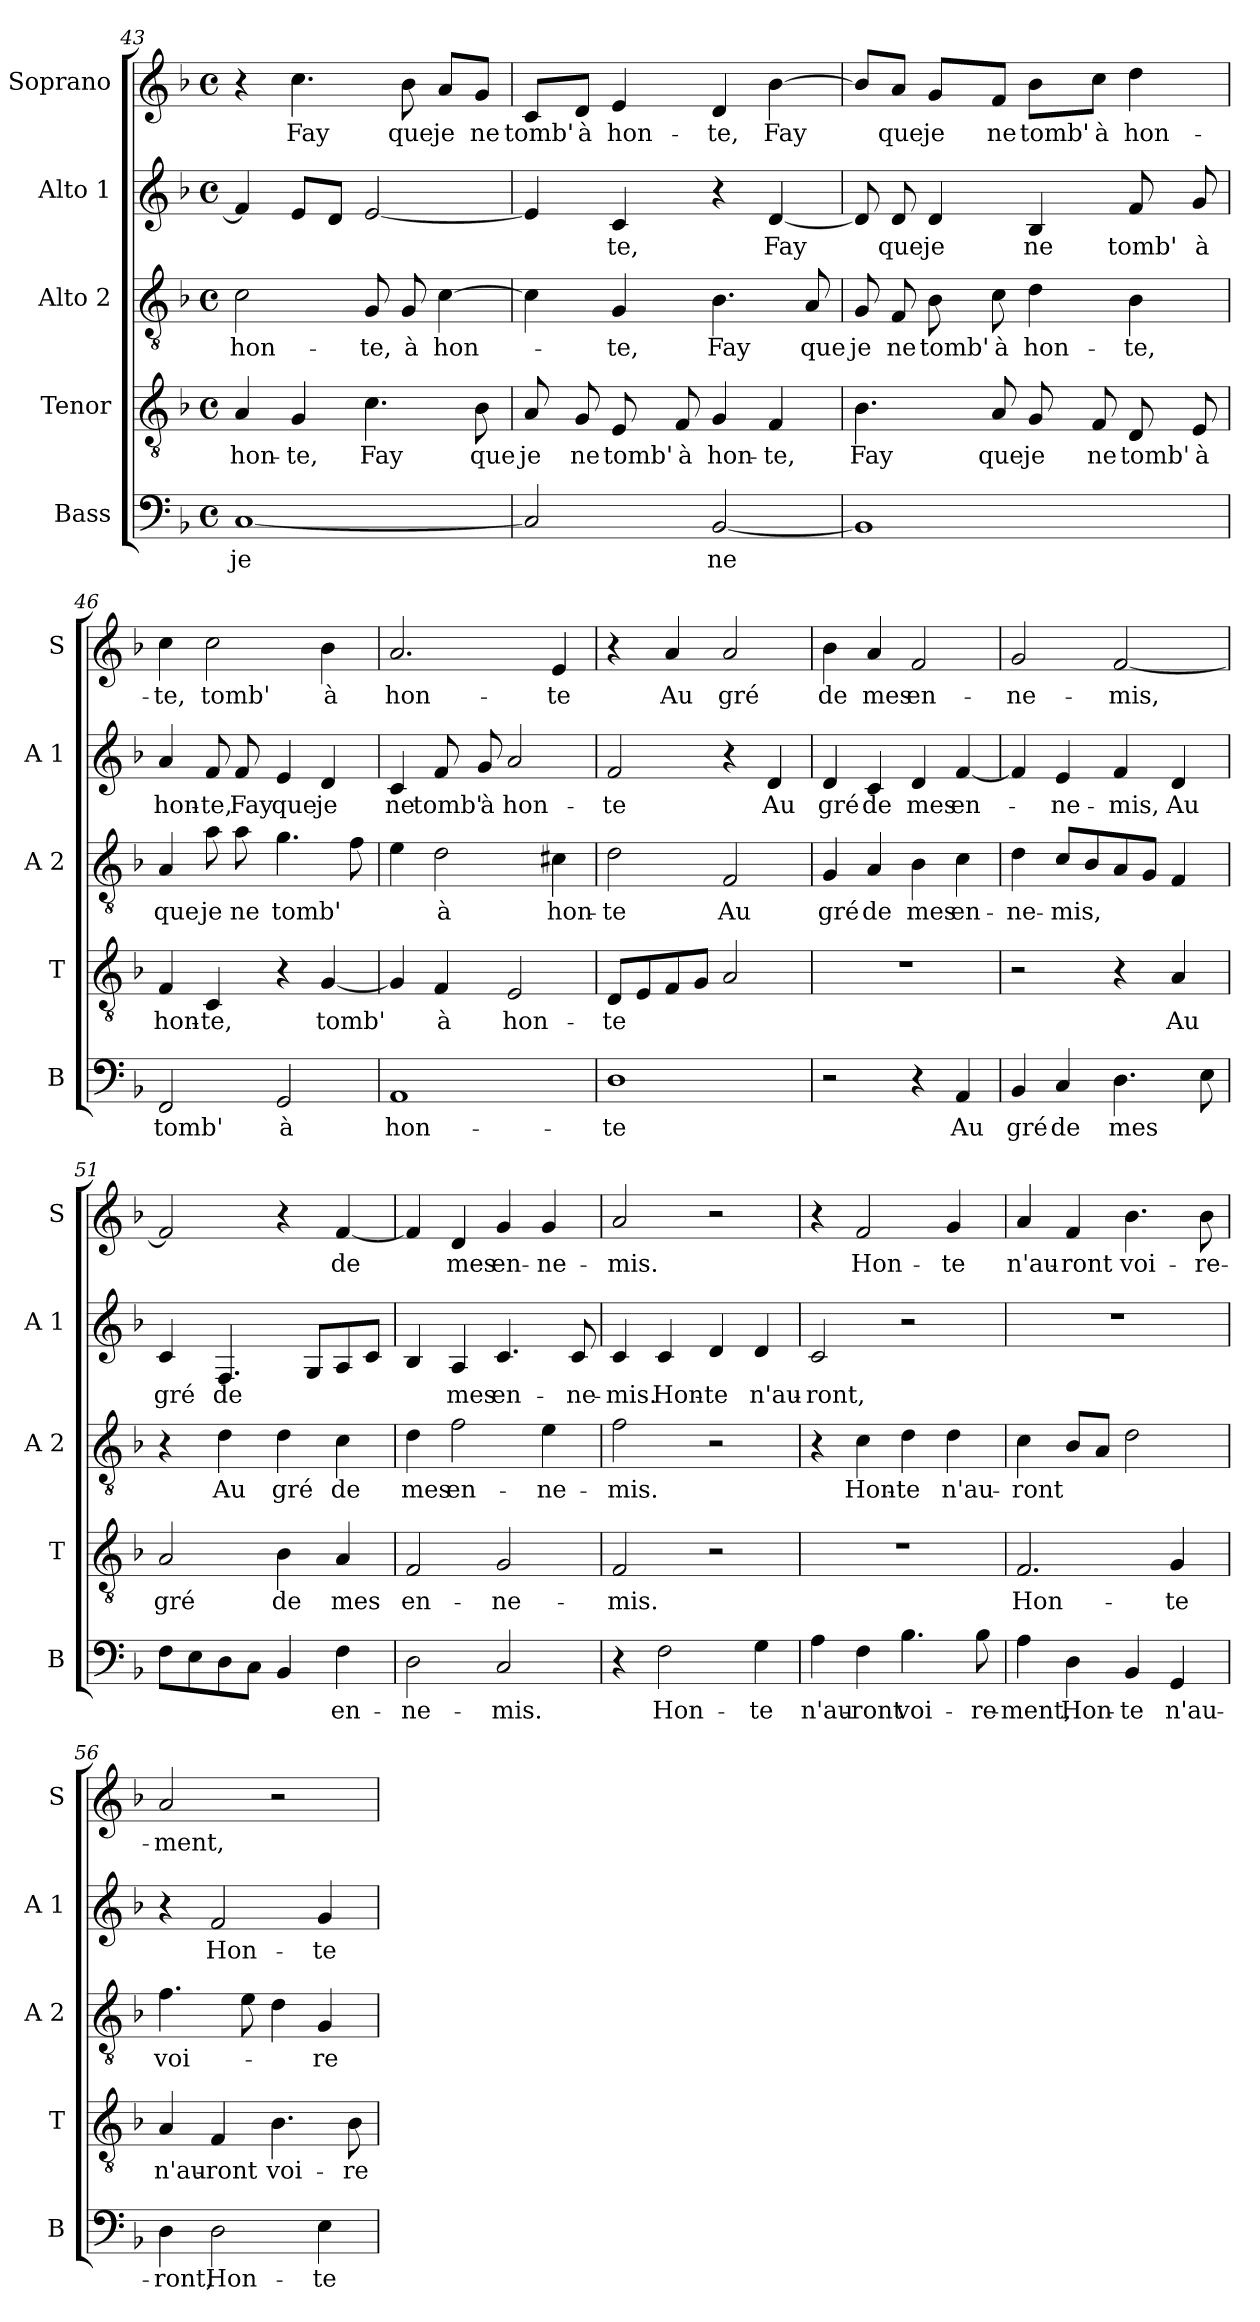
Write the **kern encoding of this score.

**kern	**text	**kern	**text	**kern	**text	**kern	**text	**kern	**text
*part5	*part5	*part4	*part4	*part3	*part3	*part2	*part2	*part1	*part1
*staff5	*staff5	*staff4	*staff4	*staff3	*staff3	*staff2	*staff2	*staff1	*staff1
*I"Bass	*	*I"Tenor	*	*I"Alto 2	*	*I"Alto 1	*	*I"Soprano	*
*I'B	*	*I'T	*	*I'A 2	*	*I'A 1	*	*I'S	*
*clefF4	*	*clefGv2	*	*clefGv2	*	*clefG2	*	*clefG2	*
*k[b-]	*	*k[b-]	*	*k[b-]	*	*k[b-]	*	*k[b-]	*
*F:	*	*F:	*	*F:	*	*F:	*	*F:	*
*M4/4	*	*M4/4	*	*M4/4	*	*M4/4	*	*M4/4	*
*met(c)	*	*met(c)	*	*met(c)	*	*met(c)	*	*met(c)	*
=43	=43	=43	=43	=43	=43	=43	=43	=43	=43
!	!LO:LY:b	!	!LO:LY:b	!	!LO:LY:b	!	!	!	!
[1C	je	4A/	hon-	2c\	hon-	4f/]	.	4r	.
!	!	!	!LO:LY:b	!	!	!	!	!	!LO:LY:b
.	.	4G/	-te,	.	.	8e/L	.	4.cc\	Fay
.	.	.	.	.	.	8d/J	.	.	.
!	!	!	!LO:LY:b	!	!LO:LY:b	!	!	!	!
.	.	4.c\	Fay	8G/	-te,	[2e/	.	.	.
!	!	!	!	!	!LO:LY:b	!	!	!	!LO:LY:b
.	.	.	.	8G/	à	.	.	8b-\	que
!	!	!	!	!	!LO:LY:b	!	!	!	!LO:LY:b
.	.	.	.	[4c\	hon-	.	.	8a/L	je
!	!	!	!LO:LY:b	!	!	!	!	!	!LO:LY:b
.	.	8B-\	que	.	.	.	.	8g/J	ne
=44	=44	=44	=44	=44	=44	=44	=44	=44	=44
!	!	!	!LO:LY:b	!	!	!	!	!	!LO:LY:b
2C/]	.	8A/	je	4c\]	.	4e/]	.	8c/L	tomb'
!	!	!	!LO:LY:b	!	!	!	!	!	!LO:LY:b
.	.	8G/	ne	.	.	.	.	8d/J	à
!	!	!	!LO:LY:b	!	!LO:LY:b	!	!LO:LY:b	!	!LO:LY:b
.	.	8E/	tomb'	4G/	-te,	4c/	-te,	4e/	hon-
!	!	!	!LO:LY:b	!	!	!	!	!	!
.	.	8F/	à	.	.	.	.	.	.
!	!LO:LY:b	!	!LO:LY:b	!	!LO:LY:b	!	!	!	!LO:LY:b
[2BB-/	ne	4G/	hon-	4.B-\	Fay	4r	.	4d/	-te,
!	!	!	!LO:LY:b	!	!	!	!LO:LY:b	!	!LO:LY:b
.	.	4F/	-te,	.	.	[4d/	Fay	[4b-\	Fay
!	!	!	!	!	!LO:LY:b	!	!	!	!
.	.	.	.	8A/	que	.	.	.	.
!!LO:LB:g=z
=45	=45	=45	=45	=45	=45	=45	=45	=45	=45
!	!	!	!LO:LY:b	!	!LO:LY:b	!	!	!	!
1BB-]	.	4.B-\	Fay	8G/	je	8d/]	.	8b-/L]	.
!	!	!	!	!	!LO:LY:b	!	!LO:LY:b	!	!LO:LY:b
.	.	.	.	8F/	ne	8d/	que	8a/J	que
!	!	!	!	!	!LO:LY:b	!	!LO:LY:b	!	!LO:LY:b
.	.	.	.	8B-\	tomb'	4d/	je	8g/L	je
!	!	!	!LO:LY:b	!	!LO:LY:b	!	!	!	!LO:LY:b
.	.	8A/	que	8c\	à	.	.	8f/J	ne
!	!	!	!LO:LY:b	!	!LO:LY:b	!	!LO:LY:b	!	!LO:LY:b
.	.	8G/	je	4d\	hon-	4B-/	ne	8b-\L	tomb'
!	!	!	!LO:LY:b	!	!	!	!	!	!LO:LY:b
.	.	8F/	ne	.	.	.	.	8cc\J	à
!	!	!	!LO:LY:b	!	!LO:LY:b	!	!LO:LY:b	!	!LO:LY:b
.	.	8D/	tomb'	4B-\	-te,	8f/	tomb'	4dd\	hon-
!	!	!	!LO:LY:b	!	!	!	!LO:LY:b	!	!
.	.	8E/	à	.	.	8g/	à	.	.
=46	=46	=46	=46	=46	=46	=46	=46	=46	=46
!	!LO:LY:b	!	!LO:LY:b	!	!LO:LY:b	!	!LO:LY:b	!	!LO:LY:b
2FF/	tomb'	4F/	hon-	4A/	que	4a/	hon-	4cc\	-te,
!	!	!	!LO:LY:b	!	!LO:LY:b	!	!LO:LY:b	!	!LO:LY:b
.	.	4C/	-te,	8a\	je	8f/	-te,	2cc\	tomb'
!	!	!	!	!	!LO:LY:b	!	!LO:LY:b	!	!
.	.	.	.	8a\	ne	8f/	Fay	.	.
!	!LO:LY:b	!	!	!	!LO:LY:b	!	!LO:LY:b	!	!
2GG/	à	4r	.	4.g\	tomb'	4e/	que	.	.
!	!	!	!LO:LY:b	!	!	!	!LO:LY:b	!	!LO:LY:b
.	.	[4G/	tomb'	.	.	4d/	je	4b-\	à
.	.	.	.	8f\	.	.	.	.	.
=47	=47	=47	=47	=47	=47	=47	=47	=47	=47
!	!LO:LY:b	!	!	!	!	!	!LO:LY:b	!	!LO:LY:b
1AA	hon-	4G/]	.	4e\	.	4c/	ne	2.a/	hon-
!	!	!	!LO:LY:b	!	!LO:LY:b	!	!LO:LY:b	!	!
.	.	4F/	à	2d\	à	8f/	tomb'	.	.
!	!	!	!	!	!	!	!LO:LY:b	!	!
.	.	.	.	.	.	8g/	à	.	.
!	!	!	!LO:LY:b	!	!	!	!LO:LY:b	!	!
.	.	2E/	hon-	.	.	2a/	hon-	.	.
!	!	!	!	!	!LO:LY:b	!	!	!	!LO:LY:b
.	.	.	.	4c#X\	hon-	.	.	4e/	-te
=48	=48	=48	=48	=48	=48	=48	=48	=48	=48
!	!LO:LY:b	!	!LO:LY:b	!	!LO:LY:b	!	!LO:LY:b	!	!
1D	-te	8D/L	-te	2d\	-te	2f/	-te	4r	.
.	.	8E/	.	.	.	.	.	.	.
!	!	!	!	!	!	!	!	!	!LO:LY:b
.	.	8F/	.	.	.	.	.	4a/	Au
.	.	8G/J	.	.	.	.	.	.	.
!	!	!	!	!	!LO:LY:b	!	!	!	!LO:LY:b
.	.	2A/	.	2F/	Au	4r	.	2a/	gré
!	!	!	!	!	!	!	!LO:LY:b	!	!
.	.	.	.	.	.	4d/	Au	.	.
=49	=49	=49	=49	=49	=49	=49	=49	=49	=49
!	!	!	!	!	!LO:LY:b	!	!LO:LY:b	!	!LO:LY:b
2r	.	1r	.	4G/	gré	4d/	gré	4b-\	de
!	!	!	!	!	!LO:LY:b	!	!LO:LY:b	!	!LO:LY:b
.	.	.	.	4A/	de	4c/	de	4a/	mes
!	!	!	!	!	!LO:LY:b	!	!LO:LY:b	!	!LO:LY:b
4r	.	.	.	4B-\	mes	4d/	mes	2f/	en-
!	!LO:LY:b	!	!	!	!LO:LY:b	!	!LO:LY:b	!	!
4AA/	Au	.	.	4c\	en-	[4f/	en-	.	.
!!LO:LB:g=z
=50	=50	=50	=50	=50	=50	=50	=50	=50	=50
!	!LO:LY:b	!	!	!	!LO:LY:b	!	!	!	!LO:LY:b
4BB-/	gré	2r	.	4d\	-ne-	4f/]	.	2g/	-ne-
!	!LO:LY:b	!	!	!	!LO:LY:b	!	!LO:LY:b	!	!
4C/	de	.	.	8c/L	-mis,	4e/	-ne-	.	.
.	.	.	.	8B-/	.	.	.	.	.
!	!LO:LY:b	!	!	!	!	!	!LO:LY:b	!	!LO:LY:b
4.D\	mes	4r	.	8A/	.	4f/	-mis,	[2f/	-mis,
.	.	.	.	8G/J	.	.	.	.	.
!	!	!	!LO:LY:b	!	!	!	!LO:LY:b	!	!
.	.	4A/	Au	4F/	.	4d/	Au	.	.
8E\	.	.	.	.	.	.	.	.	.
=51	=51	=51	=51	=51	=51	=51	=51	=51	=51
!	!	!	!LO:LY:b	!	!	!	!LO:LY:b	!	!
8F\L	.	2A/	gré	4r	.	4c/	gré	2f/]	.
8E\	.	.	.	.	.	.	.	.	.
!	!	!	!	!	!LO:LY:b	!	!LO:LY:b	!	!
8D\	.	.	.	4d\	Au	4.F/	de	.	.
8C\J	.	.	.	.	.	.	.	.	.
!	!	!	!LO:LY:b	!	!LO:LY:b	!	!	!	!
4BB-/	.	4B-\	de	4d\	gré	.	.	4r	.
.	.	.	.	.	.	8G/L	.	.	.
!	!LO:LY:b	!	!LO:LY:b	!	!LO:LY:b	!	!	!	!LO:LY:b
4F\	en-	4A/	mes	4c\	de	8A/	.	[4f/	de
.	.	.	.	.	.	8c/J	.	.	.
=52	=52	=52	=52	=52	=52	=52	=52	=52	=52
!	!LO:LY:b	!	!LO:LY:b	!	!LO:LY:b	!	!	!	!
2D\	-ne-	2F/	en-	4d\	mes	4B-/	.	4f/]	.
!	!	!	!	!	!LO:LY:b	!	!LO:LY:b	!	!LO:LY:b
.	.	.	.	2f\	en-	4A/	mes	4d/	mes
!	!LO:LY:b	!	!LO:LY:b	!	!	!	!LO:LY:b	!	!LO:LY:b
2C/	-mis.	2G/	-ne-	.	.	4.c/	en-	4g/	en-
!	!	!	!	!	!LO:LY:b	!	!	!	!LO:LY:b
.	.	.	.	4e\	-ne-	.	.	4g/	-ne-
!	!	!	!	!	!	!	!LO:LY:b	!	!
.	.	.	.	.	.	8c/	-ne-	.	.
=53	=53	=53	=53	=53	=53	=53	=53	=53	=53
!	!	!	!LO:LY:b	!	!LO:LY:b	!	!LO:LY:b	!	!LO:LY:b
4r	.	2F/	-mis.	2f\	-mis.	4c/	-mis.	2a/	-mis.
!	!LO:LY:b	!	!	!	!	!	!LO:LY:b	!	!
2F\	Hon-	.	.	.	.	4c/	Hon-	.	.
!	!	!	!	!	!	!	!LO:LY:b	!	!
.	.	2r	.	2r	.	4d/	-te	2r	.
!	!LO:LY:b	!	!	!	!	!	!LO:LY:b	!	!
4G\	-te	.	.	.	.	4d/	n'au-	.	.
=54	=54	=54	=54	=54	=54	=54	=54	=54	=54
!	!LO:LY:b	!	!	!	!	!	!LO:LY:b	!	!
4A\	n'au-	1r	.	4r	.	2c/	-ront,	4r	.
!	!LO:LY:b	!	!	!	!LO:LY:b	!	!	!	!LO:LY:b
4F\	-ront	.	.	4c\	Hon-	.	.	2f/	Hon-
!	!LO:LY:b	!	!	!	!LO:LY:b	!	!	!	!
4.B-\	voi-	.	.	4d\	-te	2r	.	.	.
!	!	!	!	!	!LO:LY:b	!	!	!	!LO:LY:b
.	.	.	.	4d\	n'au-	.	.	4g/	-te
!	!LO:LY:b	!	!	!	!	!	!	!	!
8B-\	-re-	.	.	.	.	.	.	.	.
=55	=55	=55	=55	=55	=55	=55	=55	=55	=55
!	!LO:LY:b	!	!LO:LY:b	!	!LO:LY:b	!	!	!	!LO:LY:b
4A\	-ment,	2.F/	Hon-	4c\	-ront	1r	.	4a/	n'au-
!	!LO:LY:b	!	!	!	!	!	!	!	!LO:LY:b
4D\	Hon-	.	.	8B-/L	.	.	.	4f/	-ront
.	.	.	.	8A/J	.	.	.	.	.
!	!LO:LY:b	!	!	!	!	!	!	!	!LO:LY:b
4BB-/	-te	.	.	2d\	.	.	.	4.b-\	voi-
!	!LO:LY:b	!	!LO:LY:b	!	!	!	!	!	!
4GG/	n'au-	4G/	-te	.	.	.	.	.	.
!	!	!	!	!	!	!	!	!	!LO:LY:b
.	.	.	.	.	.	.	.	8b-\	-re-
!!LO:PB:g=z
=56	=56	=56	=56	=56	=56	=56	=56	=56	=56
!	!LO:LY:b	!	!LO:LY:b	!	!LO:LY:b	!	!	!	!LO:LY:b
4D\	-ront,	4A/	n'au-	4.f\	voi-	4r	.	2a/	-ment,
!	!LO:LY:b	!	!LO:LY:b	!	!	!	!LO:LY:b	!	!
2D\	Hon-	4F/	-ront	.	.	2f/	Hon-	.	.
.	.	.	.	8e\	.	.	.	.	.
!	!	!	!LO:LY:b	!	!	!	!	!	!
.	.	4.B-\	voi-	4d\	.	.	.	2r	.
!	!LO:LY:b	!	!	!	!LO:LY:b	!	!LO:LY:b	!	!
4E\	-te	.	.	4G/	-re-	4g/	-te	.	.
!	!	!	!LO:LY:b	!	!	!	!	!	!
.	.	8B-\	-re-	.	.	.	.	.	.
=	=	=	=	=	=	=	=	=	=
*-	*-	*-	*-	*-	*-	*-	*-	*-	*-
